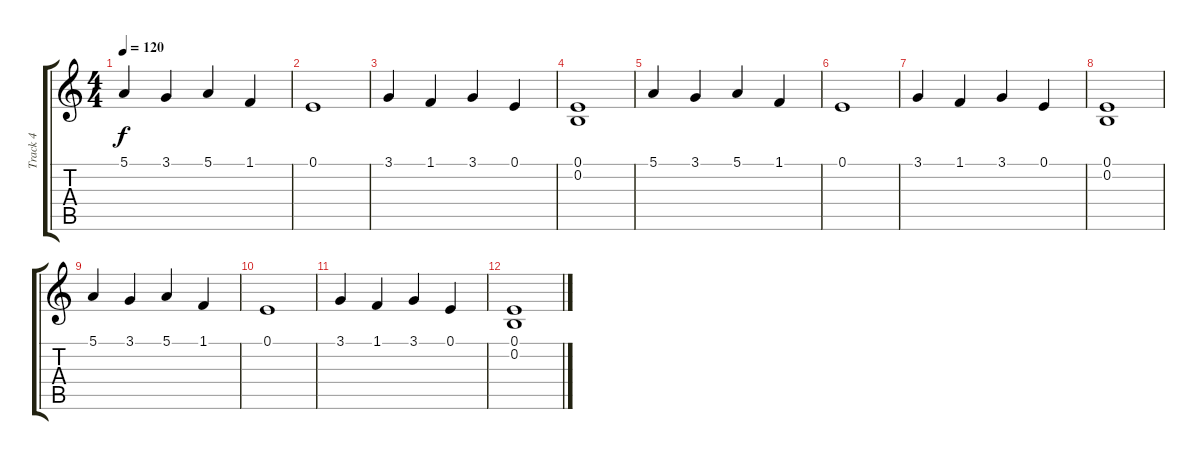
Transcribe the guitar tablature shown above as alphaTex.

\track ("Track 4" "Track 4") {instrument accordion}
\staff {score tabs}
\tuning (E4 B3 G3 D3 A2 E2) {hide}
\ts (4 4)
\tempo 120
\clef g2
\ks c
5.1.4{dy f} 3.1.4 5.1.4 1.1.4 |
0.1.1 |
3.1.4 1.1.4 3.1.4 0.1.4 |
(0.1 0.2).1 |
5.1.4 3.1.4 5.1.4 1.1.4 |
0.1.1 |
3.1.4 1.1.4 3.1.4 0.1.4 |
(0.1 0.2).1 |
5.1.4 3.1.4 5.1.4 1.1.4 |
0.1.1 |
3.1.4 1.1.4 3.1.4 0.1.4 |
(0.1 0.2).1
